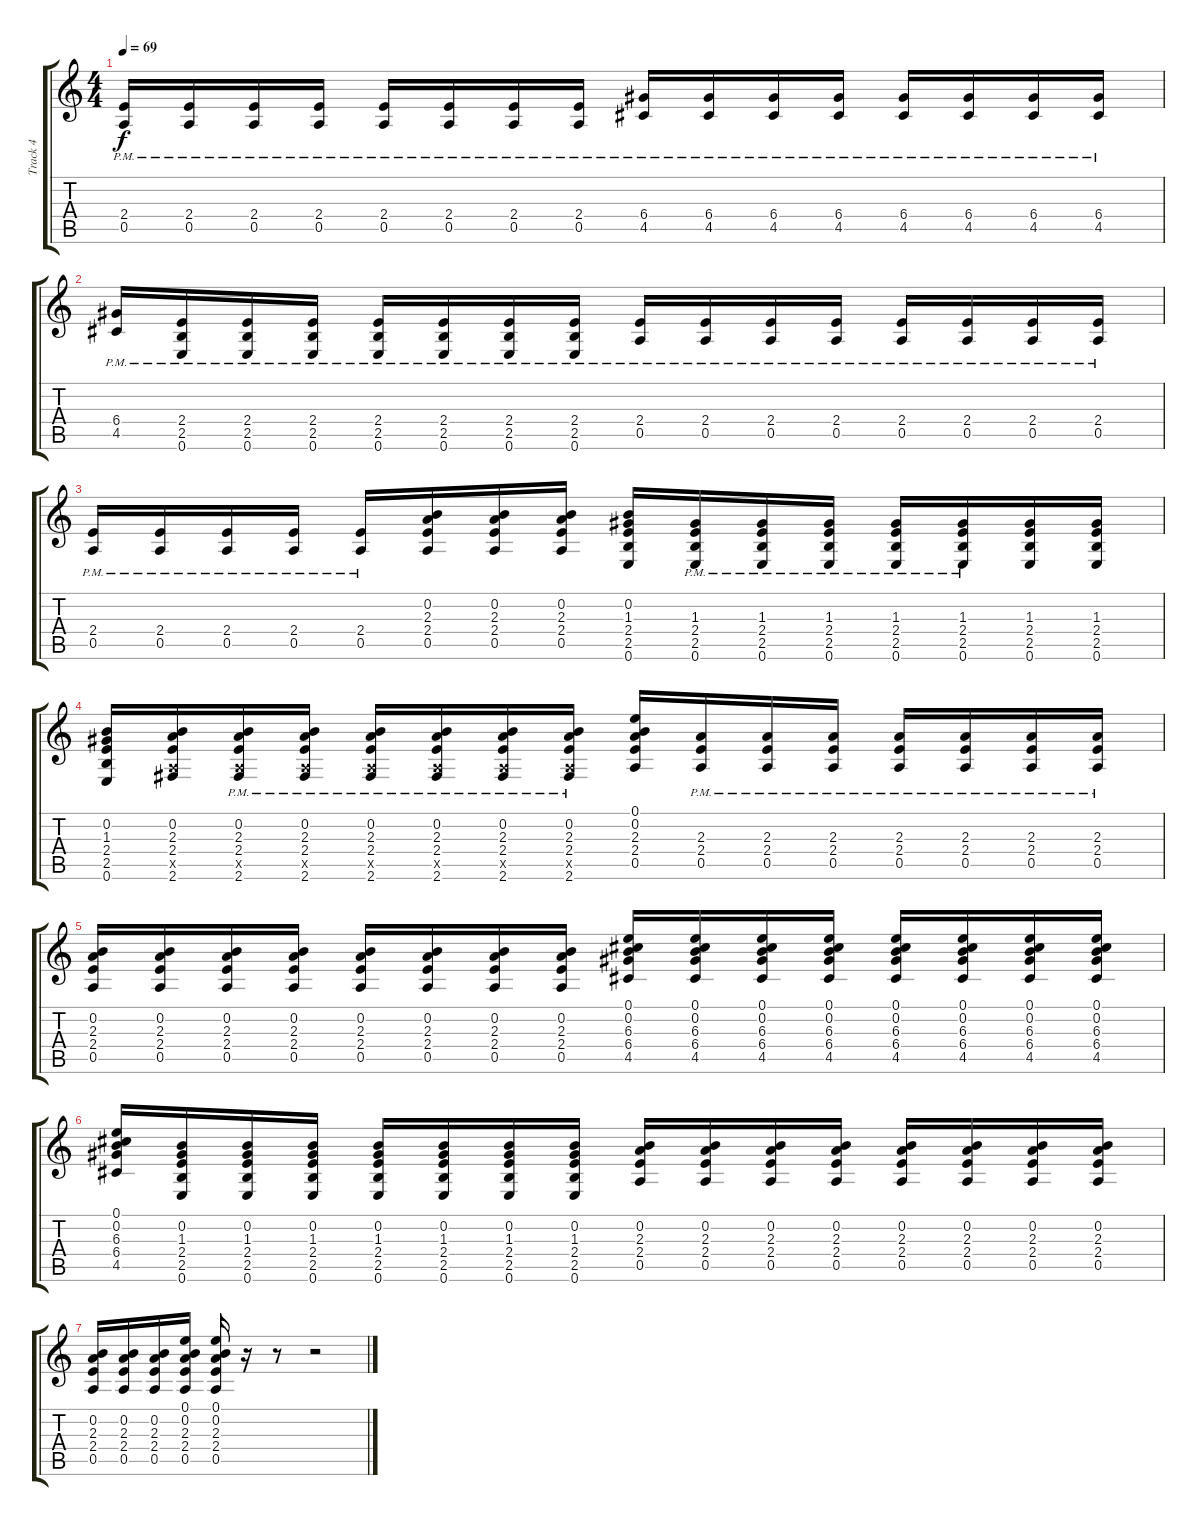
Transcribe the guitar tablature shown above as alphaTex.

\track ("Track 4" "Track 4") {instrument acousticguitarsteel}
\staff {score tabs}
\tuning (E4 B3 G3 D3 A2 E2) {hide}
\ts (4 4)
\tempo 69
\clef g2
\ks c
(2.4{pm} 0.5{pm}).16{dy f} (2.4{pm} 0.5{pm}).16 (2.4{pm} 0.5{pm}).16 (2.4{pm} 0.5{pm}).16 (2.4{pm} 0.5{pm}).16 (2.4{pm} 0.5{pm}).16 (2.4{pm} 0.5{pm}).16 (2.4{pm} 0.5{pm}).16 (6.4{pm} 4.5{pm}).16 (6.4{pm} 4.5{pm}).16 (6.4{pm} 4.5{pm}).16 (6.4{pm} 4.5{pm}).16 (6.4{pm} 4.5{pm}).16 (6.4{pm} 4.5{pm}).16 (6.4{pm} 4.5{pm}).16 (6.4{pm} 4.5{pm}).16 |
(6.4{pm} 4.5{pm}).16 (2.4{pm} 2.5{pm} 0.6{pm}).16 (2.4{pm} 2.5{pm} 0.6{pm}).16 (2.4{pm} 2.5{pm} 0.6{pm}).16 (2.4{pm} 2.5{pm} 0.6{pm}).16 (2.4{pm} 2.5{pm} 0.6{pm}).16 (2.4{pm} 2.5{pm} 0.6{pm}).16 (2.4{pm} 2.5{pm} 0.6{pm}).16 (2.4{pm} 0.5{pm}).16 (2.4{pm} 0.5{pm}).16 (2.4{pm} 0.5{pm}).16 (2.4{pm} 0.5{pm}).16 (2.4{pm} 0.5{pm}).16 (2.4{pm} 0.5{pm}).16 (2.4{pm} 0.5{pm}).16 (2.4{pm} 0.5{pm}).16 |
(2.4{pm} 0.5{pm}).16 (2.4{pm} 0.5{pm}).16 (2.4{pm} 0.5{pm}).16 (2.4{pm} 0.5{pm}).16 (2.4{pm} 0.5{pm}).16 (0.2 2.3 2.4 0.5).16 (0.2 2.3 2.4 0.5).16 (0.2 2.3 2.4 0.5).16 (0.2 1.3 2.4 2.5 0.6).16 (1.3{pm} 2.4{pm} 2.5{pm} 0.6{pm}).16 (1.3{pm} 2.4{pm} 2.5{pm} 0.6{pm}).16 (1.3{pm} 2.4{pm} 2.5{pm} 0.6{pm}).16 (1.3{pm} 2.4{pm} 2.5{pm} 0.6{pm}).16 (1.3{pm} 2.4{pm} 2.5{pm} 0.6{pm}).16 (1.3 2.4 2.5 0.6).16 (1.3 2.4 2.5 0.6).16 |
(0.2 1.3 2.4 2.5 0.6).16 (0.2 2.3 2.4 0.5{x} 2.6).16 (0.2{pm} 2.3{pm} 2.4{pm} 0.5{x} 2.6{pm}).16 (0.2{pm} 2.3{pm} 2.4{pm} 0.5{x} 2.6{pm}).16 (0.2{pm} 2.3{pm} 2.4{pm} 0.5{x} 2.6{pm}).16 (0.2{pm} 2.3{pm} 2.4{pm} 0.5{x} 2.6{pm}).16 (0.2{pm} 2.3{pm} 2.4{pm} 0.5{x} 2.6{pm}).16 (0.2{pm} 2.3{pm} 2.4{pm} 0.5{x} 2.6{pm}).16 (0.1 0.2 2.3 2.4 0.5).16 (2.3{pm} 2.4{pm} 0.5{pm}).16 (2.3{pm} 2.4{pm} 0.5{pm}).16 (2.3{pm} 2.4{pm} 0.5{pm}).16 (2.3{pm} 2.4{pm} 0.5{pm}).16 (2.3{pm} 2.4{pm} 0.5{pm}).16 (2.3{pm} 2.4{pm} 0.5{pm}).16 (2.3{pm} 2.4{pm} 0.5{pm}).16 |
(0.2 2.3 2.4 0.5).16 (0.2 2.3 2.4 0.5).16 (0.2 2.3 2.4 0.5).16 (0.2 2.3 2.4 0.5).16 (0.2 2.3 2.4 0.5).16 (0.2 2.3 2.4 0.5).16 (0.2 2.3 2.4 0.5).16 (0.2 2.3 2.4 0.5).16 (0.1 0.2 6.3 6.4 4.5).16 (0.1 0.2 6.3 6.4 4.5).16 (0.1 0.2 6.3 6.4 4.5).16 (0.1 0.2 6.3 6.4 4.5).16 (0.1 0.2 6.3 6.4 4.5).16 (0.1 0.2 6.3 6.4 4.5).16 (0.1 0.2 6.3 6.4 4.5).16 (0.1 0.2 6.3 6.4 4.5).16 |
(0.1 0.2 6.3 6.4 4.5).16 (0.2 1.3 2.4 2.5 0.6).16 (0.2 1.3 2.4 2.5 0.6).16 (0.2 1.3 2.4 2.5 0.6).16 (0.2 1.3 2.4 2.5 0.6).16 (0.2 1.3 2.4 2.5 0.6).16 (0.2 1.3 2.4 2.5 0.6).16 (0.2 1.3 2.4 2.5 0.6).16 (0.2 2.3 2.4 0.5).16 (0.2 2.3 2.4 0.5).16 (0.2 2.3 2.4 0.5).16 (0.2 2.3 2.4 0.5).16 (0.2 2.3 2.4 0.5).16 (0.2 2.3 2.4 0.5).16 (0.2 2.3 2.4 0.5).16 (0.2 2.3 2.4 0.5).16 |
(0.2 2.3 2.4 0.5).16 (0.2 2.3 2.4 0.5).16 (0.2 2.3 2.4 0.5).16 (0.1 0.2 2.3 2.4 0.5).16 (0.1 0.2 2.3 2.4 0.5).16 r.16 r.8 r.2
